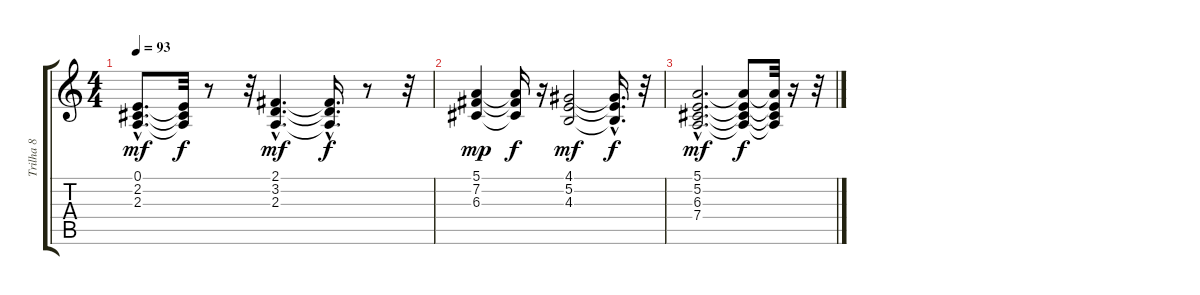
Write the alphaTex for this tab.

\track ("Trilha 8" "Trilha 8") {instrument fx4atmosphere}
\staff {score tabs}
\tuning (E4 B3 G3 D3 A2 E2) {hide}
\ts (4 4)
\tempo 93
\clef g2
\ks c
(0.1{hac} 2.2{hac} 2.3{hac}).8{d dy mf} (0.1{t} 2.2{t} 2.3{t}).32{dy f} r.8 r.32 (2.1{hac} 3.2{hac} 2.3{hac}).4{d dy mf} (2.1{hac t} 3.2{hac t} 2.3{hac t}).16{d dy f} r.8 r.32 |
(5.1 7.2 6.3).4{dy mp} (5.1{t} 7.2{t} 6.3{t}).16{dy f} r.16 (4.1 5.2 4.3).2{dy mf} (4.1{hac t} 5.2{hac t} 4.3{t}).16{d dy f} r.32 |
(5.1{hac} 5.2{hac} 6.3{hac} 7.4{hac}).2{d dy mf} (5.1{t} 5.2{t} 6.3{t} 7.4{t}).8{dy f} (5.1{t} 5.2{t} 6.3{t} 7.4{t}).32 r.16 r.32
